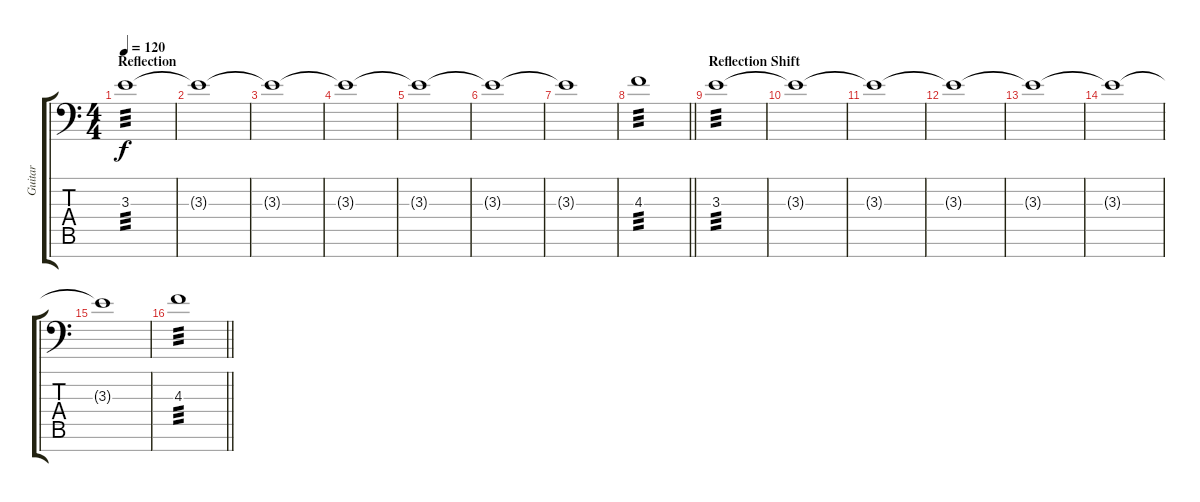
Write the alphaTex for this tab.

\track ("Guitar" "Guitar") {instrument overdrivenguitar}
\staff {score tabs}
\tuning (Bb3 Gb3 Db3 Ab2 Eb2 Bb1 F1) {hide}
\ts (4 4)
\section ("" "Reflection")
\tempo 120
\clef f4
\ks c
3.3.1{tp 3 dy f} |
3.3{t}.1 |
3.3{t}.1 |
3.3{t}.1 |
3.3{t}.1 |
3.3{t}.1 |
3.3{t}.1 |
\barLineRight lightlight
4.3.1{tp 3} |
\section ("" "Reflection Shift")
3.3.1{tp 3} |
3.3{t}.1 |
3.3{t}.1 |
3.3{t}.1 |
3.3{t}.1 |
3.3{t}.1 |
3.3{t}.1 |
\barLineRight lightlight
4.3.1{tp 3}
